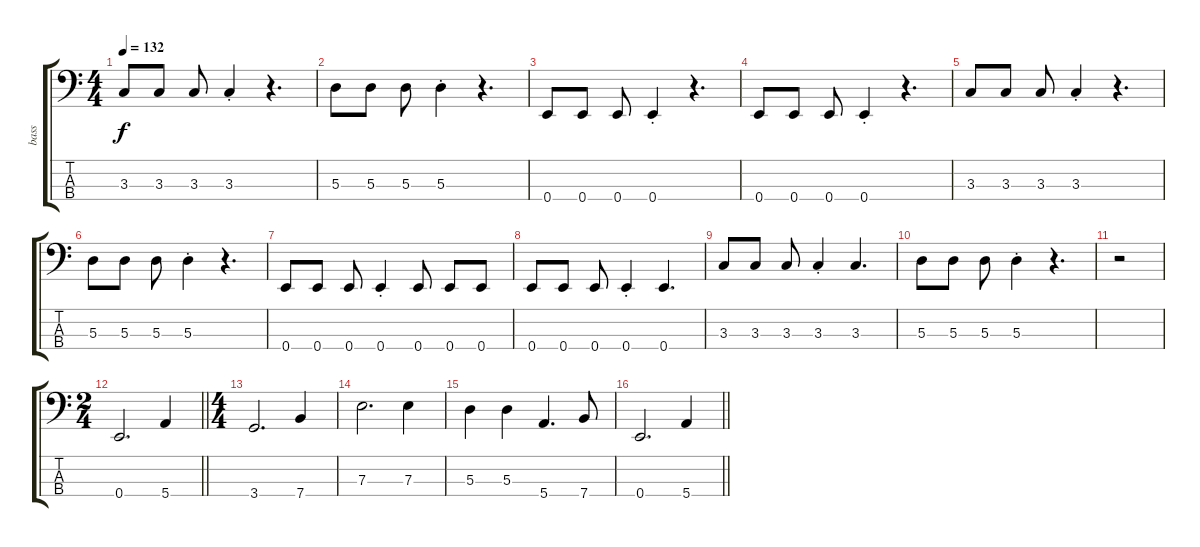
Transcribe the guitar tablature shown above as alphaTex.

\track ("bass" "bass") {instrument electricbassfinger}
\staff {score tabs}
\tuning (G2 D2 A1 E1) {hide}
\ts (4 4)
\tempo 132
\clef f4
\ks c
3.3.8{dy f} 3.3.8 3.3.8 3.3{st}.4 r.4{d} |
5.3.8 5.3.8 5.3.8 5.3{st}.4 r.4{d} |
0.4.8 0.4.8 0.4.8 0.4{st}.4 r.4{d} |
0.4.8 0.4.8 0.4.8 0.4{st}.4 r.4{d} |
3.3.8 3.3.8 3.3.8 3.3{st}.4 r.4{d} |
5.3.8 5.3.8 5.3.8 5.3{st}.4 r.4{d} |
0.4.8 0.4.8 0.4.8 0.4{st}.4 0.4.8 0.4.8 0.4.8 |
0.4.8 0.4.8 0.4.8 0.4{st}.4 0.4.4{d} |
3.3.8 3.3.8 3.3.8 3.3{st}.4 3.3.4{d} |
5.3.8 5.3.8 5.3.8 5.3{st}.4 r.4{d} |
r.2 |
\ts (2 4)
\barLineRight lightlight
0.4.2{d} 5.4.4 |
\ts (4 4)
3.4.2{d} 7.4.4 |
7.3.2{d} 7.3.4 |
5.3.4 5.3.4 5.4.4{d} 7.4.8 |
\barLineRight lightlight
0.4.2{d} 5.4.4
